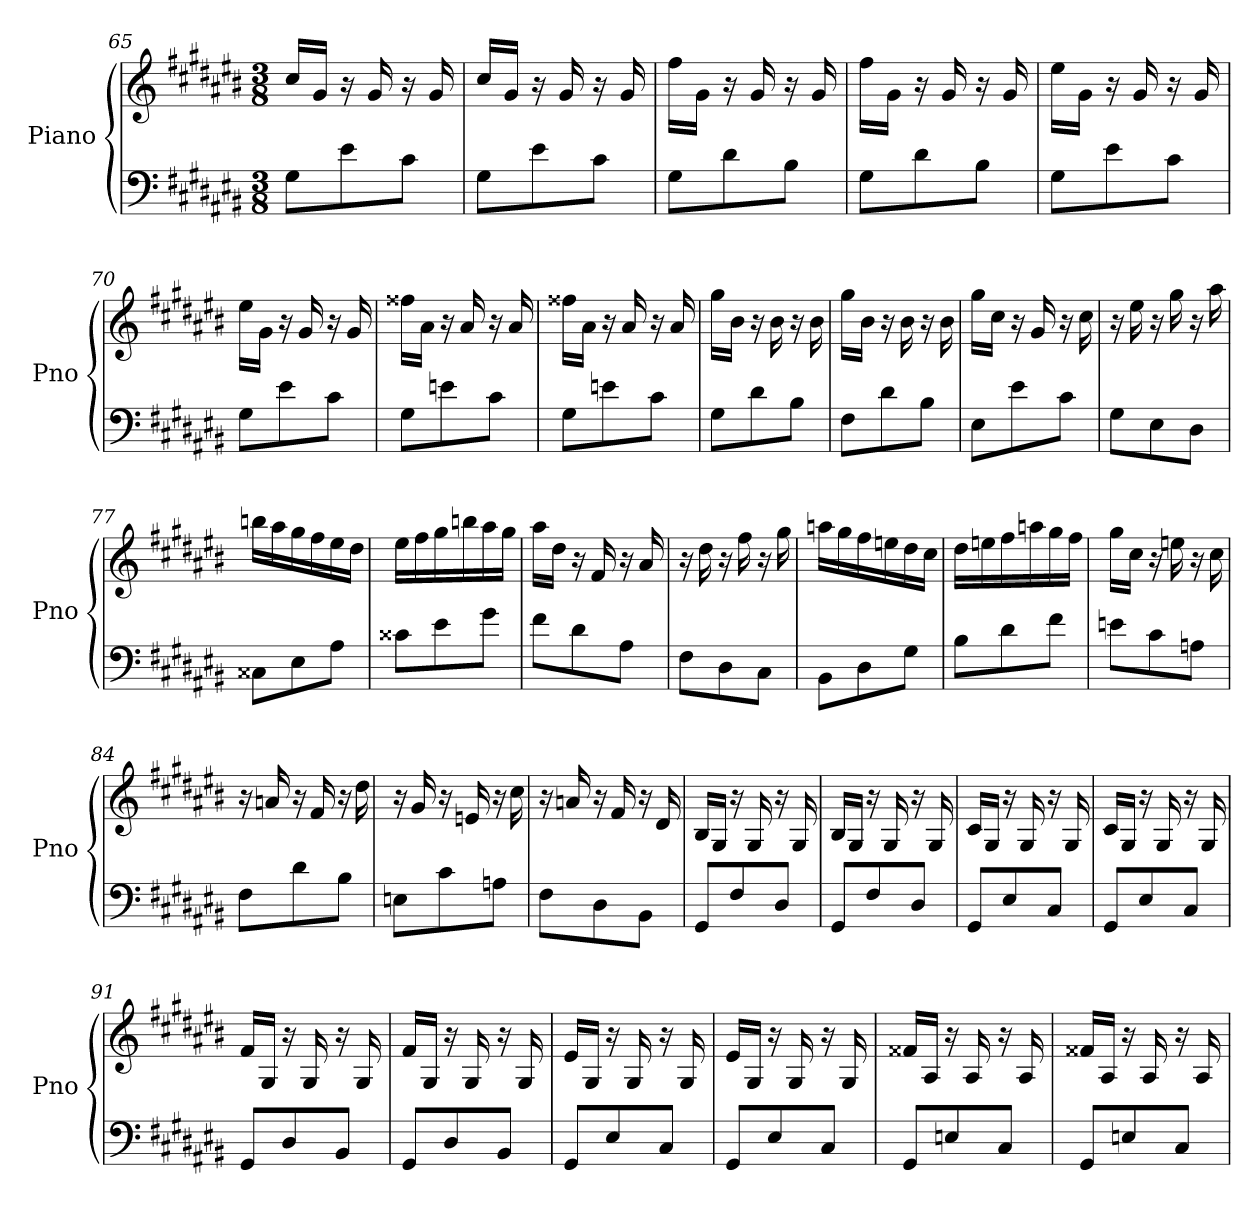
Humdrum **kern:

**kern	**kern
*part1	*part1
*staff2	*staff1
*I"Piano	*
*I'Pno	*
!!LO:PB:g=z
*clefF4	*clefG2
*k[f#c#g#d#a#e#b#]	*k[f#c#g#d#a#e#b#]
*M3/8	*M3/8
=65	=65
8G#\L	16cc#/LL
.	16g#/JJ
8e#\	16r
.	16g#/
8c#\J	16r
.	16g#/
=66	=66
8G#\L	16cc#/LL
.	16g#/JJ
8e#\	16r
.	16g#/
8c#\J	16r
.	16g#/
=67	=67
8G#\L	16ff#\LL
.	16g#\JJ
8d#\	16r
.	16g#/
8B#\J	16r
.	16g#/
=68	=68
8G#\L	16ff#\LL
.	16g#\JJ
8d#\	16r
.	16g#/
8B#\J	16r
.	16g#/
=69	=69
8G#\L	16ee#\LL
.	16g#\JJ
8e#\	16r
.	16g#/
8c#\J	16r
.	16g#/
!!LO:LB:g=z
=70	=70
8G#\L	16ee#\LL
.	16g#\JJ
8e#\	16r
.	16g#/
8c#\J	16r
.	16g#/
=71	=71
8G#\L	16ff##X\LL
.	16a#\JJ
8en\	16r
.	16a#/
8c#\J	16r
.	16a#/
=72	=72
8G#\L	16ff##X\LL
.	16a#\JJ
8en\	16r
.	16a#/
8c#\J	16r
.	16a#/
=73	=73
8G#\L	16gg#\LL
.	16b#\JJ
8d#\	16r
.	16b#\
8B#\J	16r
.	16b#\
=74	=74
8F#\L	16gg#\LL
.	16b#\JJ
8d#\	16r
.	16b#\
8B#\J	16r
.	16b#\
!!LO:LB:g=z
=75	=75
8E#\L	16gg#\LL
.	16cc#\JJ
8e#\	16r
.	16g#/
8c#\J	16r
.	16cc#\
=76	=76
8G#\L	16r
.	16ee#\
8E#\	16r
.	16gg#\
8D#\J	16r
.	16aa#\
=77	=77
8C##X\L	16bbn\LL
.	16aa#\
8E#\	16gg#\
.	16ff#\
8A#\J	16ee#\
.	16dd#\JJ
=78	=78
8c##X\L	16ee#\LL
.	16ff#\
8e#\	16gg#\
.	16bbn\
8g#\J	16aa#\
.	16gg#\JJ
=79	=79
8f#\L	16aa#\LL
.	16dd#\JJ
8d#\	16r
.	16f#/
8A#\J	16r
.	16a#/
!!LO:LB:g=z
=80	=80
8F#\L	16r
.	16dd#\
8D#\	16r
.	16ff#\
8C#\J	16r
.	16gg#\
=81	=81
8BB#\L	16aan\LL
.	16gg#\
8D#\	16ff#\
.	16een\
8G#\J	16dd#\
.	16cc#\JJ
=82	=82
8B#\L	16dd#\LL
.	16een\
8d#\	16ff#\
.	16aan\
8f#\J	16gg#\
.	16ff#\JJ
=83	=83
8en\L	16gg#\LL
.	16cc#\JJ
8c#\	16r
.	16een\
8An\J	16r
.	16cc#\
=84	=84
8F#\L	16r
.	16an/
8d#\	16r
.	16f#/
8B#\J	16r
.	16dd#\
!!LO:PB:g=z
=85	=85
8En\L	16r
.	16g#/
8c#\	16r
.	16en/
8An\J	16r
.	16cc#\
=86	=86
8F#\L	16r
.	16an/
8D#\	16r
.	16f#/
8BB#\J	16r
.	16d#/
=87	=87
8GG#/L	16B#/LL
.	16G#/JJ
8F#/	16r
.	16G#/
8D#/J	16r
.	16G#/
=88	=88
8GG#/L	16B#/LL
.	16G#/JJ
8F#/	16r
.	16G#/
8D#/J	16r
.	16G#/
=89	=89
8GG#/L	16c#/LL
.	16G#/JJ
8E#/	16r
.	16G#/
8C#/J	16r
.	16G#/
!!LO:LB:g=z
=90	=90
8GG#/L	16c#/LL
.	16G#/JJ
8E#/	16r
.	16G#/
8C#/J	16r
.	16G#/
=91	=91
8GG#/L	16f#/LL
.	16G#/JJ
8D#/	16r
.	16G#/
8BB#/J	16r
.	16G#/
=92	=92
8GG#/L	16f#/LL
.	16G#/JJ
8D#/	16r
.	16G#/
8BB#/J	16r
.	16G#/
=93	=93
8GG#/L	16e#/LL
.	16G#/JJ
8E#/	16r
.	16G#/
8C#/J	16r
.	16G#/
=94	=94
8GG#/L	16e#/LL
.	16G#/JJ
8E#/	16r
.	16G#/
8C#/J	16r
.	16G#/
!!LO:LB:g=z
=95	=95
8GG#/L	16f##X/LL
.	16A#/JJ
8En/	16r
.	16A#/
8C#/J	16r
.	16A#/
=96	=96
8GG#/L	16f##X/LL
.	16A#/JJ
8En/	16r
.	16A#/
8C#/J	16r
.	16A#/
=	=
*-	*-
